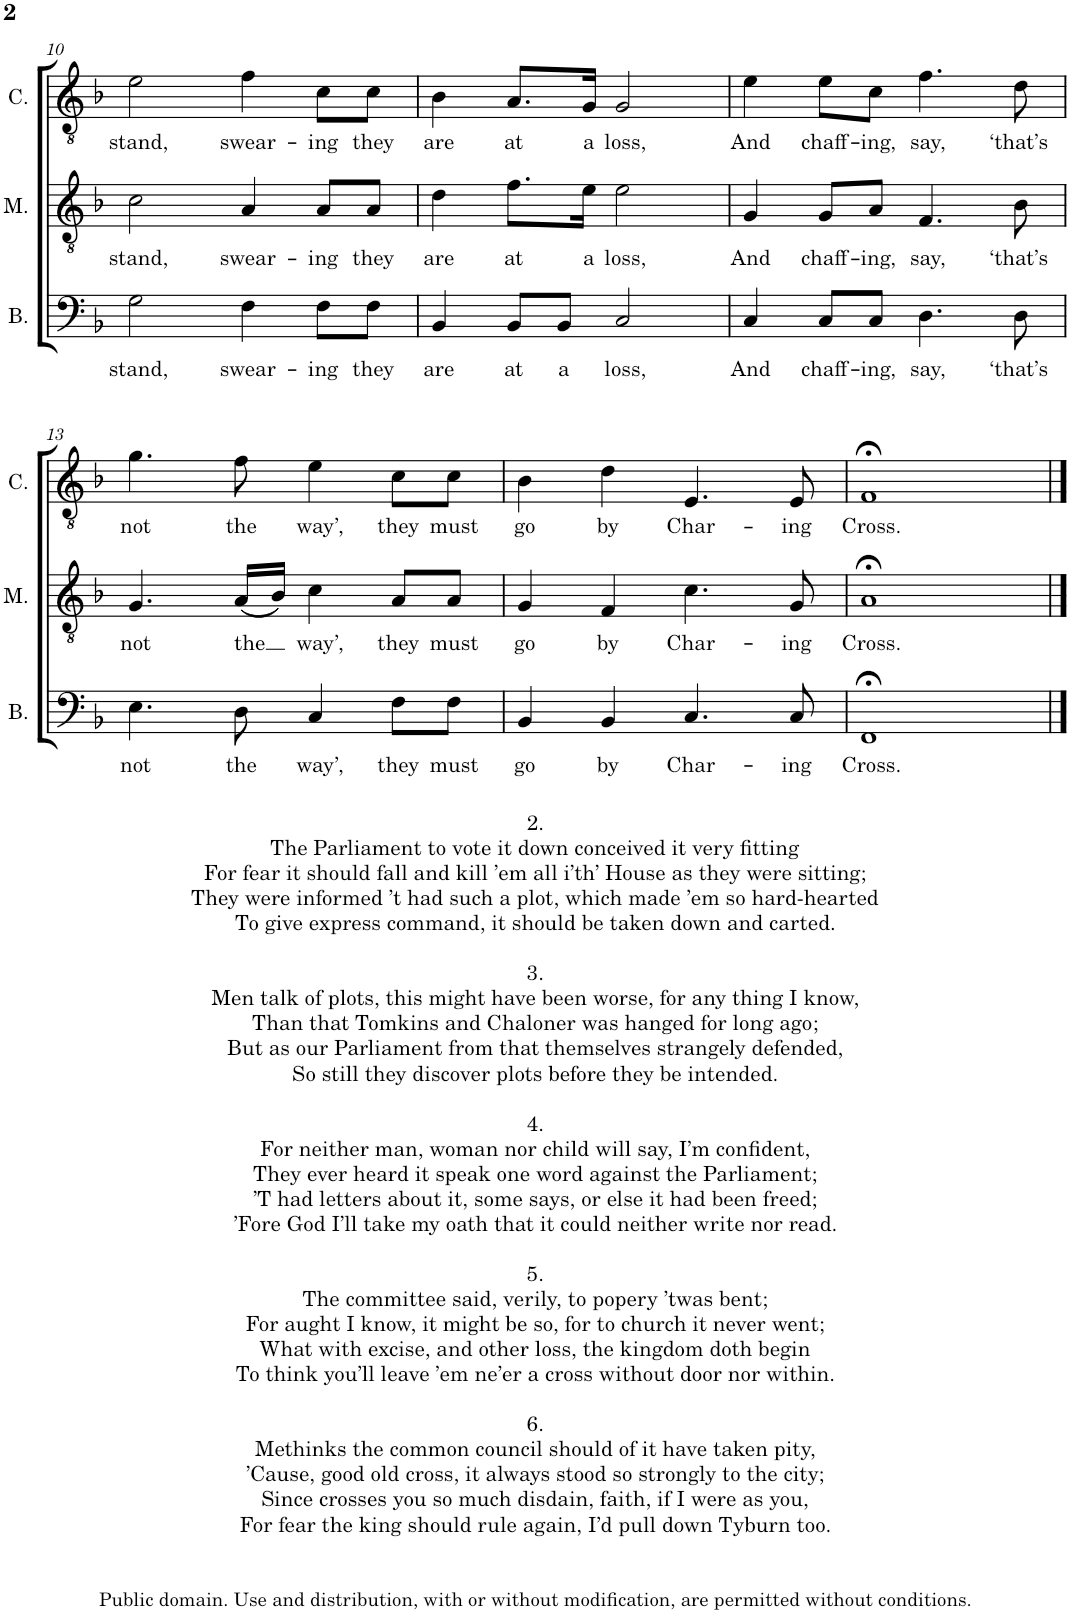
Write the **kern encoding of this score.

**kern	**text	**kern	**text	**kern	**text
*part3	*part3	*part2	*part2	*part1	*part1
*staff3	*staff3	*staff2	*staff2	*staff1	*staff1
*I"Bassus	*	*I"Medius	*	*I"Cantus	*
*I'B.	*	*I'M.	*	*I'C.	*
!!LO:PB:g=z
*clefF4	*	*clefGv2	*	*clefGv2	*
*k[b-]	*	*k[b-]	*	*k[b-]	*
*M2/2	*	*M2/2	*	*M2/2	*
*met(c|)	*	*met(c|)	*	*met(c|)	*
=10	=10	=10	=10	=10	=10
!	!LO:LY:b	!	!LO:LY:b	!	!LO:LY:b
2G\	stand,	2c\	stand,	2e\	stand,
!	!LO:LY:b	!	!LO:LY:b	!	!LO:LY:b
4F\	swear-	4A/	swear-	4f\	swear-
!	!LO:LY:b	!	!LO:LY:b	!	!LO:LY:b
8F\L	-ing	8A/L	-ing	8c\L	-ing
!	!LO:LY:b	!	!LO:LY:b	!	!LO:LY:b
8F\J	they	8A/J	they	8c\J	they
=11	=11	=11	=11	=11	=11
!	!LO:LY:b	!	!LO:LY:b	!	!LO:LY:b
4BB-/	are	4d\	are	4B-\	are
!	!LO:LY:b	!	!LO:LY:b	!	!LO:LY:b
8BB-/L	at	8.f\L	at	8.A/L	at
!	!LO:LY:b	!	!	!	!
8BB-/J	a	.	.	.	.
!	!	!	!LO:LY:b	!	!LO:LY:b
.	.	16e\Jk	a	16G/Jk	a
!	!LO:LY:b	!	!LO:LY:b	!	!LO:LY:b
2C/	loss,	2e\	loss,	2G/	loss,
=12	=12	=12	=12	=12	=12
!	!LO:LY:b	!	!LO:LY:b	!	!LO:LY:b
4C/	And	4G/	And	4e\	And
!	!LO:LY:b	!	!LO:LY:b	!	!LO:LY:b
8C/L	chaff-	8G/L	chaff-	8e\L	chaff-
!	!LO:LY:b	!	!LO:LY:b	!	!LO:LY:b
8C/J	-ing,	8A/J	-ing,	8c\J	-ing,
!	!LO:LY:b	!	!LO:LY:b	!	!LO:LY:b
4.D\	say,	4.F/	say,	4.f\	say,
!	!LO:LY:b	!	!LO:LY:b	!	!LO:LY:b
8D\	‘that’s	8B-\	‘that’s	8d\	‘that’s
!!LO:LB:g=z
=13	=13	=13	=13	=13	=13
!LO:TX:b:t=2.	!	!	!	!	!
!LO:TX:b:t=The Parliament to vote it down conceived it very fitting	!	!	!	!	!
!LO:TX:b:t=For fear it should fall and kill ’em all i’th’ House as they were sitting;	!	!	!	!	!
!LO:TX:b:t=They were informed ’t had such a plot, which made ’em so hard-hearted	!	!	!	!	!
!LO:TX:b:t=To give express command, it should be taken down and carted.	!	!	!	!	!
!LO:TX:b:t=3.	!	!	!	!	!
!LO:TX:b:t=Men talk of plots, this might have been worse, for any thing I know,	!	!	!	!	!
!LO:TX:b:t=Than that Tomkins and Chaloner was hanged for long ago;	!	!	!	!	!
!LO:TX:b:t=But as our Parliament from that themselves strangely defended,	!	!	!	!	!
!LO:TX:b:t=So still they discover plots before they be intended.	!	!	!	!	!
!LO:TX:b:t=4.	!	!	!	!	!
!LO:TX:b:t=For neither man, woman nor child will say, I’m confident,	!	!	!	!	!
!LO:TX:b:t=They ever heard it speak one word against the Parliament;	!	!	!	!	!
!LO:TX:b:t=’T had letters about it, some says, or else it had been freed;	!	!	!	!	!
!LO:TX:b:t=’Fore God I’ll take my oath that it could neither write nor read.	!	!	!	!	!
!LO:TX:b:t=5.	!	!	!	!	!
!LO:TX:b:t=The committee said, verily, to popery ’twas bent;	!	!	!	!	!
!LO:TX:b:t=For aught I know, it might be so, for to church it never went;	!	!	!	!	!
!LO:TX:b:t=What with excise, and other loss, the kingdom doth begin	!	!	!	!	!
!LO:TX:b:t=To think you’ll leave ’em ne’er a cross without door nor within.	!	!	!	!	!
!LO:TX:b:t=6.	!	!	!	!	!
!LO:TX:b:t=Methinks the common council should of it have taken pity,	!	!	!	!	!
!LO:TX:b:t=’Cause, good old cross, it always stood so strongly to the city;	!	!	!	!	!
!LO:TX:b:t=Since crosses you so much disdain, faith, if I were as you,	!	!	!	!	!
!LO:TX:b:t=For fear the king should rule again, I’d pull down Tyburn too.	!	!	!	!	!
!	!LO:LY:b	!	!LO:LY:b	!	!LO:LY:b
4.E\	not	4.G/	not	4.g\	not
!	!LO:LY:b	!	!LO:LY:b	!	!LO:LY:b
8D\	the	(16A/LL	the	8f\	the
.	.	16B-/JJ)	.	.	.
!	!LO:LY:b	!	!LO:LY:b	!	!LO:LY:b
4C/	way’,	4c\	way’,	4e\	way’,
!	!LO:LY:b	!	!LO:LY:b	!	!LO:LY:b
8F\L	they	8A/L	they	8c\L	they
!	!LO:LY:b	!	!LO:LY:b	!	!LO:LY:b
8F\J	must	8A/J	must	8c\J	must
=14	=14	=14	=14	=14	=14
!	!LO:LY:b	!	!LO:LY:b	!	!LO:LY:b
4BB-/	go	4G/	go	4B-\	go
!	!LO:LY:b	!	!LO:LY:b	!	!LO:LY:b
4BB-/	by	4F/	by	4d\	by
!	!LO:LY:b	!	!LO:LY:b	!	!LO:LY:b
4.C/	Char-	4.c\	Char-	4.E/	Char-
!	!LO:LY:b	!	!LO:LY:b	!	!LO:LY:b
8C/	-ing	8G/	-ing	8E/	-ing
=15	=15	=15	=15	=15	=15
!	!LO:LY:b	!	!LO:LY:b	!	!LO:LY:b
1FF;<	Cross.	1A;<	Cross.	1F;<	Cross.
==	==	==	==	==	==
*-	*-	*-	*-	*-	*-
